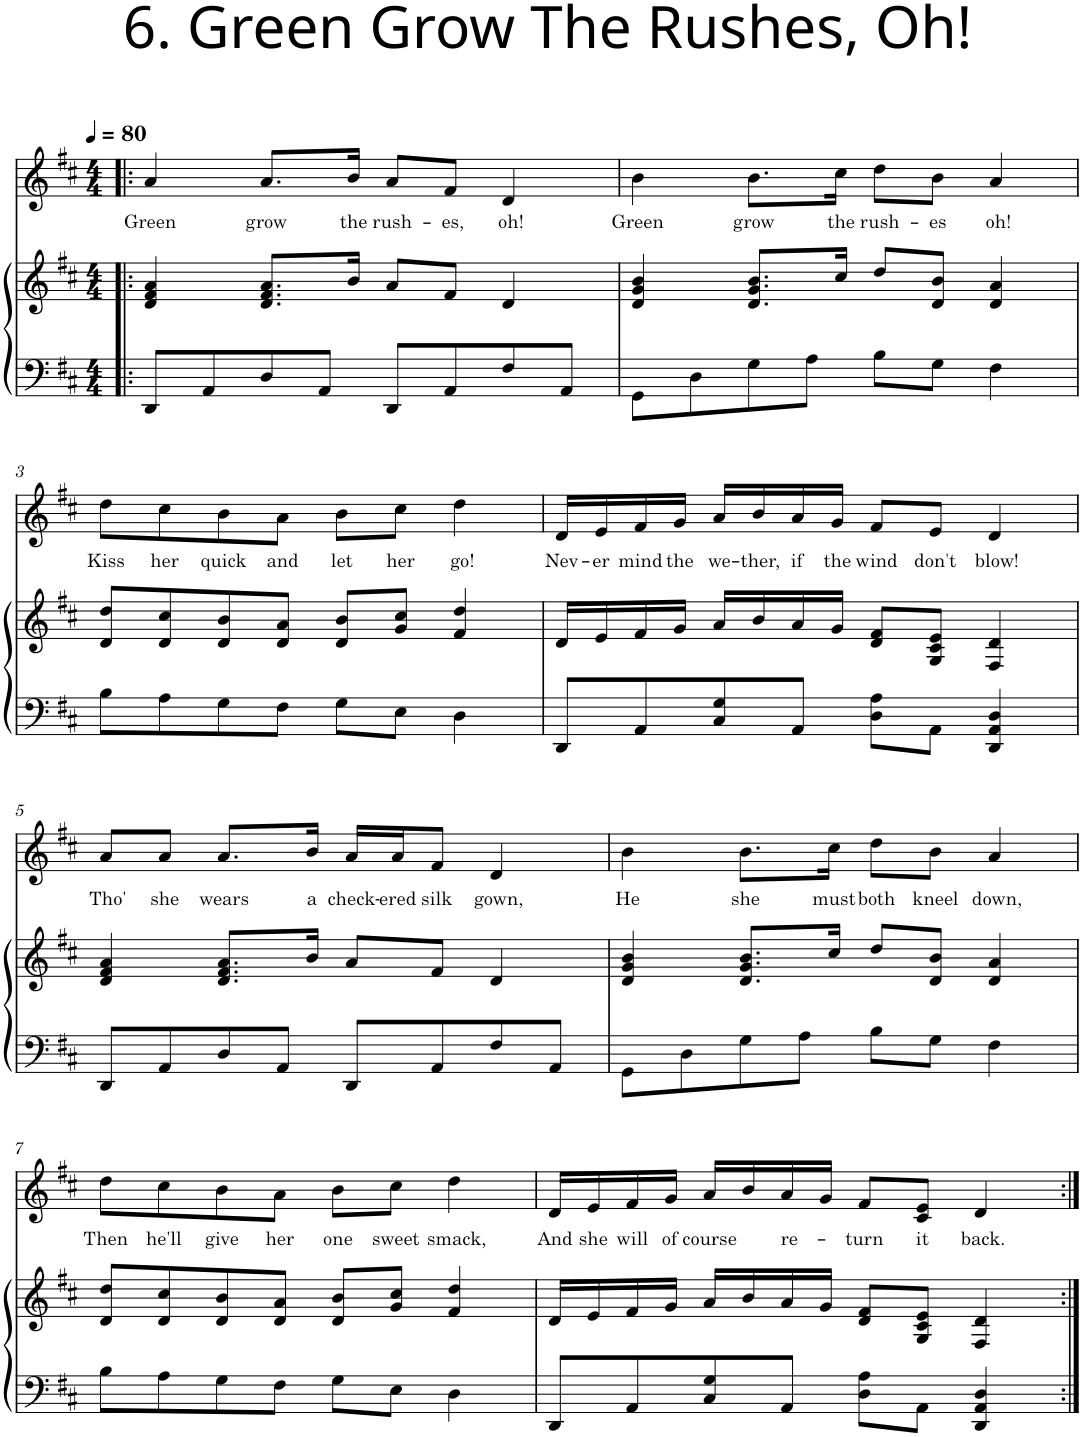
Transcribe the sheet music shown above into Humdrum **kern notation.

**kern	**kern	**kern	**text
*part2	*part2	*part1	*part1
*staff3	*staff2	*staff1	*staff1
*I"Piano	*	*I"Violin	*
*I'Pno	*	*I'Vln	*
*clefF4	*clefG2	*clefG2	*
*k[f#c#]	*k[f#c#]	*k[f#c#]	*
*M4/4	*M4/4	*M4/4	*
*MM80	*MM80	*MM80	*
=1!|:	=1!|:	=1!|:	=1!|:
!	!	!	!LO:LY:b
8DD/L	4d/ 4f#/ 4a/	4a/	Green
8AA/	.	.	.
!	!	!	!LO:LY:b
8D/	8.d/ 8.f#/ 8.a/L	8.a/L	grow
8AA/J	.	.	.
!	!	!	!LO:LY:b
.	16b/Jk	16b/Jk	the
!	!	!	!LO:LY:b
8DD/L	8a/L	8a/L	rush-
!	!	!	!LO:LY:b
8AA/	8f#/J	8f#/J	-es,
!	!	!	!LO:LY:b
8F#/	4d/	4d/	oh!
8AA/J	.	.	.
=2	=2	=2	=2
!	!	!	!LO:LY:b
8GG\L	4d/ 4g/ 4b/	4b\	Green
8D\	.	.	.
!	!	!	!LO:LY:b
8G\	8.d/ 8.g/ 8.b/L	8.b\L	grow
8A\J	.	.	.
!	!	!	!LO:LY:b
.	16cc#/Jk	16cc#\Jk	the
!	!	!	!LO:LY:b
8B\L	8dd/L	8dd\L	rush-
!	!	!	!LO:LY:b
8G\J	8d/ 8b/J	8b\J	-es
!	!	!	!LO:LY:b
4F#\	4d/ 4a/	4a/	oh!
!!LO:LB:g=z
=3	=3	=3	=3
!	!	!	!LO:LY:b
8B\L	8d/ 8dd/L	8dd\L	Kiss
!	!	!	!LO:LY:b
8A\	8d/ 8cc#/	8cc#\	her
!	!	!	!LO:LY:b
8G\	8d/ 8b/	8b\	quick
!	!	!	!LO:LY:b
8F#\J	8d/ 8a/J	8a\J	and
!	!	!	!LO:LY:b
8G\L	8d/ 8b/L	8b\L	let
!	!	!	!LO:LY:b
8E\J	8g/ 8cc#/J	8cc#\J	her
!	!	!	!LO:LY:b
4D\	4f#/ 4dd/	4dd\	go!
=4	=4	=4	=4
!	!	!	!LO:LY:b
8DD/L	16d/LL	16d/LL	Nev-
!	!	!	!LO:LY:b
.	16e/	16e/	-er
!	!	!	!LO:LY:b
8AA/	16f#/	16f#/	mind
!	!	!	!LO:LY:b
.	16g/JJ	16g/JJ	the
!	!	!	!LO:LY:b
8C#/ 8G/	16a/LL	16a/LL	we-
!	!	!	!LO:LY:b
.	16b/	16b/	-ther,
!	!	!	!LO:LY:b
8AA/J	16a/	16a/	if
!	!	!	!LO:LY:b
.	16g/JJ	16g/JJ	the
!	!	!	!LO:LY:b
8D\ 8A\L	8d/ 8f#/L	8f#/L	wind
!	!	!	!LO:LY:b
8AA\J	8G/ 8c#/ 8e/J	8e/J	don't
!	!	!	!LO:LY:b
4DD/ 4AA/ 4D/	4F#/ 4d/	4d/	blow!
!!LO:LB:g=z
=5	=5	=5	=5
!	!	!	!LO:LY:b
8DD/L	4d/ 4f#/ 4a/	8a/L	Tho'
!	!	!	!LO:LY:b
8AA/	.	8a/J	she
!	!	!	!LO:LY:b
8D/	8.d/ 8.f#/ 8.a/L	8.a/L	wears
8AA/J	.	.	.
!	!	!	!LO:LY:b
.	16b/Jk	16b/Jk	a
!	!	!	!LO:LY:b
8DD/L	8a/L	16a/LL	check-
!	!	!	!LO:LY:b
.	.	16a/J	-ered
!	!	!	!LO:LY:b
8AA/	8f#/J	8f#/J	silk
!	!	!	!LO:LY:b
8F#/	4d/	4d/	gown,
8AA/J	.	.	.
=6	=6	=6	=6
!	!	!	!LO:LY:b
8GG\L	4d/ 4g/ 4b/	4b\	He
8D\	.	.	.
!	!	!	!LO:LY:b
8G\	8.d/ 8.g/ 8.b/L	8.b\L	she
8A\J	.	.	.
!	!	!	!LO:LY:b
.	16cc#/Jk	16cc#\Jk	must
!	!	!	!LO:LY:b
8B\L	8dd/L	8dd\L	both
!	!	!	!LO:LY:b
8G\J	8d/ 8b/J	8b\J	kneel
!	!	!	!LO:LY:b
4F#\	4d/ 4a/	4a/	down,
!!LO:LB:g=z
=7	=7	=7	=7
!	!	!	!LO:LY:b
8B\L	8d/ 8dd/L	8dd\L	Then
!	!	!	!LO:LY:b
8A\	8d/ 8cc#/	8cc#\	he'll
!	!	!	!LO:LY:b
8G\	8d/ 8b/	8b\	give
!	!	!	!LO:LY:b
8F#\J	8d/ 8a/J	8a\J	her
!	!	!	!LO:LY:b
8G\L	8d/ 8b/L	8b\L	one
!	!	!	!LO:LY:b
8E\J	8g/ 8cc#/J	8cc#\J	sweet
!	!	!	!LO:LY:b
4D\	4f#/ 4dd/	4dd\	smack,
=8	=8	=8	=8
!	!	!	!LO:LY:b
8DD/L	16d/LL	16d/LL	And
!	!	!	!LO:LY:b
.	16e/	16e/	she
!	!	!	!LO:LY:b
8AA/	16f#/	16f#/	will
!	!	!	!LO:LY:b
.	16g/JJ	16g/JJ	of
!	!	!	!LO:LY:b
8C#/ 8G/	16a/LL	16a/LL	course
.	16b/	16b/	.
!	!	!	!LO:LY:b
8AA/J	16a/	16a/	re-
.	16g/JJ	16g/JJ	.
!	!	!	!LO:LY:b
8D\ 8A\L	8d/ 8f#/L	8f#/L	-turn
!	!	!	!LO:LY:b
8AA\J	8G/ 8c#/ 8e/J	8c#/ 8e/J	it
!	!	!	!LO:LY:b
4DD/ 4AA/ 4D/	4F#/ 4d/	4d/	back.
=:|!	=:|!	=:|!	=:|!
*-	*-	*-	*-
